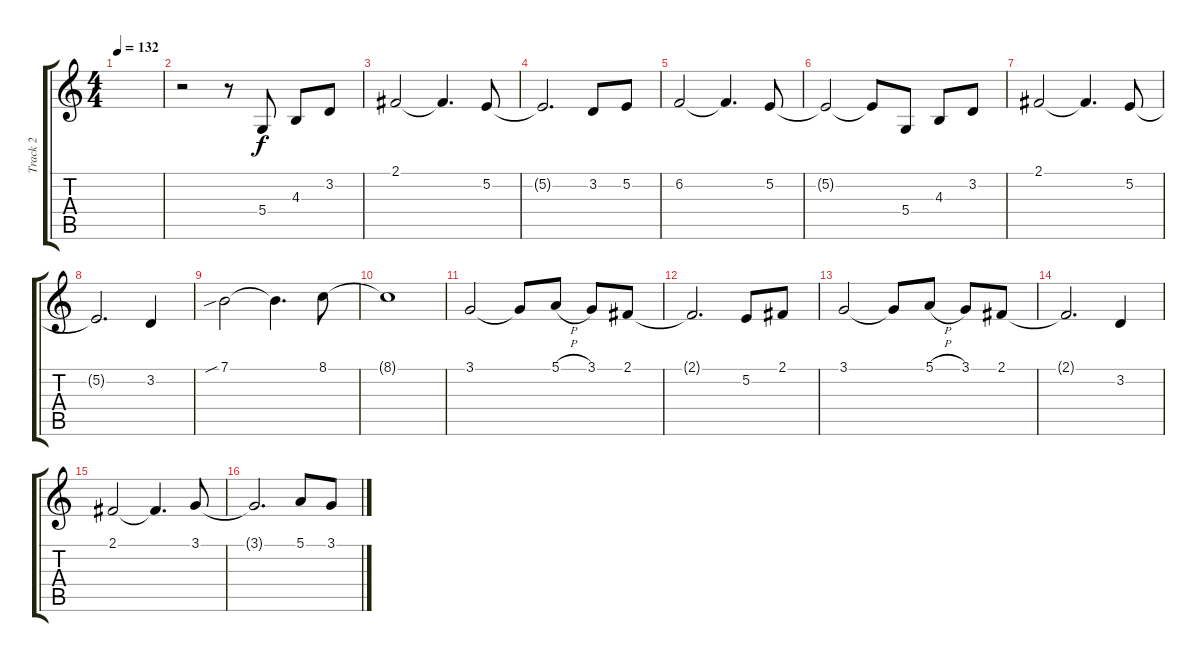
\track ("Track 2" "Track 2") {instrument accordion}
\staff {score tabs}
\tuning (E4 B3 G3 D3 A2 E2) {hide}
\ts (4 4)
\tempo 132
\clef g2
\ks c
|
r.2 r.8 5.4.8 4.3.8 3.2.8 |
2.1.2 2.1{t}.4{d} 5.2.8 |
5.2{t}.2{d} 3.2.8 5.2.8 |
6.2.2 6.2{t}.4{d} 5.2.8 |
5.2{t}.2 5.2{t}.8 5.4.8 4.3.8 3.2.8 |
2.1.2 2.1{t}.4{d} 5.2.8 |
5.2{t}.2{d} 3.2.4 |
7.1{sib}.2 7.1{t}.4{d} 8.1.8 |
8.1{t}.1 |
3.1.2 3.1{t}.8 5.1{h}.8 3.1.8 2.1.8 |
2.1{t}.2{d} 5.2.8 2.1.8 |
3.1.2 3.1{t}.8 5.1{h}.8 3.1.8 2.1.8 |
2.1{t}.2{d} 3.2.4 |
2.1.2 2.1{t}.4{d} 3.1.8 |
3.1{t}.2{d} 5.1.8 3.1.8
